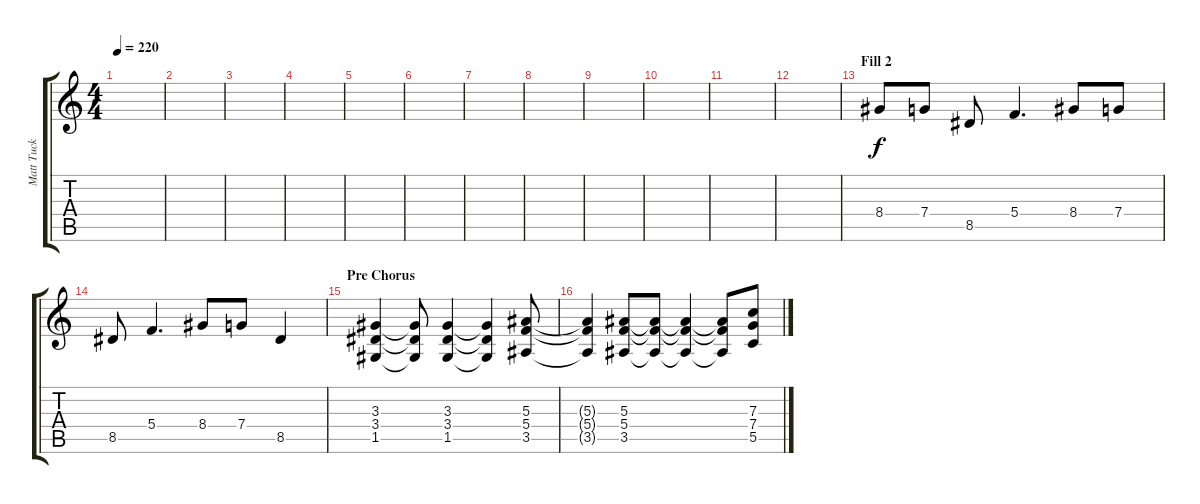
\track ("Matt Tuck" "Matt Tuck") {instrument distortionguitar}
\staff {score tabs}
\tuning (D4 A3 F3 C3 G2 C2) {hide}
\ts (4 4)
\tempo 220
\clef g2
\ks c
|
|
|
|
|
|
|
|
|
|
|
|
\section ("" "Fill 2")
8.4.8{volume 12} 7.4.8 8.5.8 5.4.4{d} 8.4.8 7.4.8 |
8.5.8 5.4.4{d} 8.4.8 7.4.8 8.5.4 |
\section ("" "Pre Chorus")
(3.3 3.4 1.5).4{volume 16} (3.3{t} 3.4{t} 1.5{t}).8 (3.3 3.4 1.5).4 (3.3{t} 3.4{t} 1.5{t}).4 (5.3 5.4 3.5).8 |
(5.3{t} 5.4{t} 3.5{t}).4 (5.3 5.4 3.5).8 (5.3{t} 5.4{t} 3.5{t}).8 (5.3{t} 5.4{t} 3.5{t}).4 (5.3{t} 5.4{t} 3.5{t}).8 (7.3 7.4 5.5).8
